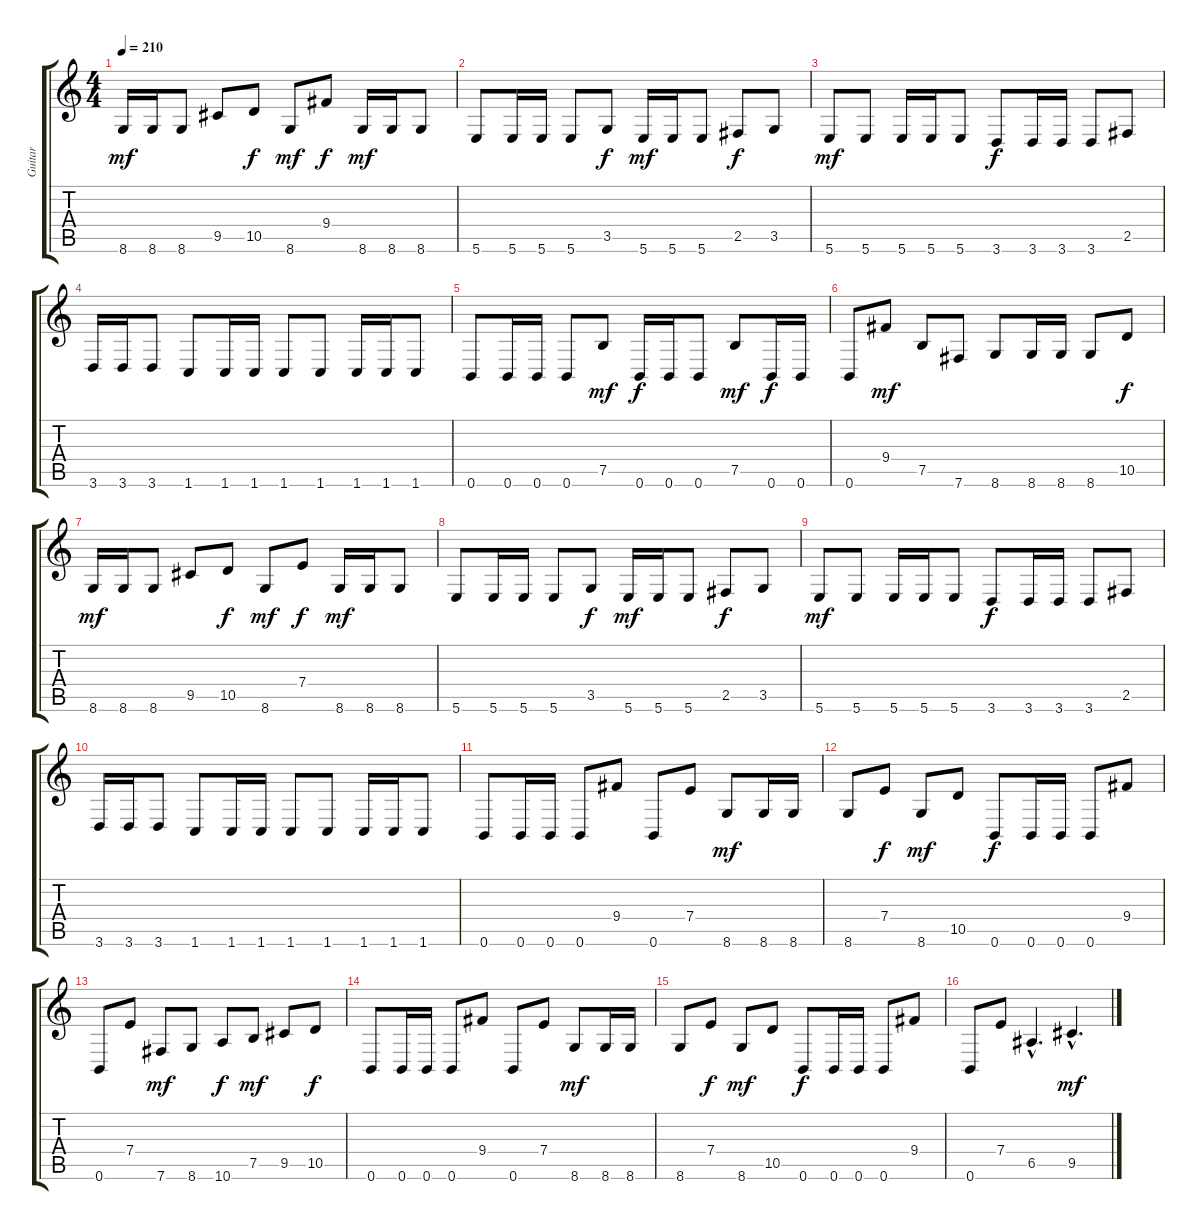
\track ("Guitar" "Guitar") {instrument overdrivenguitar}
\staff {score tabs}
\tuning (B3 Gb3 D3 A2 E2 B1) {hide}
\ts (4 4)
\tempo 210
\clef g2
\ks c
8.6.16{dy mf} 8.6.16 8.6.8 9.5.8 10.5.8{dy f} 8.6.8{dy mf} 9.4.8{dy f} 8.6.16{dy mf} 8.6.16 8.6.8 |
5.6.8 5.6.16 5.6.16 5.6.8 3.5.8{dy f} 5.6.16{dy mf} 5.6.16 5.6.8 2.5.8{dy f} 3.5.8 |
5.6.8{dy mf} 5.6.8 5.6.16 5.6.16 5.6.8 3.6.8{dy f} 3.6.16 3.6.16 3.6.8 2.5.8 |
3.6.16 3.6.16 3.6.8 1.6.8 1.6.16 1.6.16 1.6.8 1.6.8 1.6.16 1.6.16 1.6.8 |
0.6.8 0.6.16 0.6.16 0.6.8 7.5.8{dy mf} 0.6.16{dy f} 0.6.16 0.6.8 7.5.8{dy mf} 0.6.16{dy f} 0.6.16 |
0.6.8 9.4.8{dy mf} 7.5.8 7.6.8 8.6.8 8.6.16 8.6.16 8.6.8 10.5.8{dy f} |
8.6.16{dy mf} 8.6.16 8.6.8 9.5.8 10.5.8{dy f} 8.6.8{dy mf} 7.4.8{dy f} 8.6.16{dy mf} 8.6.16 8.6.8 |
5.6.8 5.6.16 5.6.16 5.6.8 3.5.8{dy f} 5.6.16{dy mf} 5.6.16 5.6.8 2.5.8{dy f} 3.5.8 |
5.6.8{dy mf} 5.6.8 5.6.16 5.6.16 5.6.8 3.6.8{dy f} 3.6.16 3.6.16 3.6.8 2.5.8 |
3.6.16 3.6.16 3.6.8 1.6.8 1.6.16 1.6.16 1.6.8 1.6.8 1.6.16 1.6.16 1.6.8 |
0.6.8 0.6.16 0.6.16 0.6.8 9.4.8 0.6.8 7.4.8 8.6.8{dy mf} 8.6.16 8.6.16 |
8.6.8 7.4.8{dy f} 8.6.8{dy mf} 10.5.8 0.6.8{dy f} 0.6.16 0.6.16 0.6.8 9.4.8 |
0.6.8 7.4.8 7.6.8{dy mf} 8.6.8 10.6.8{dy f} 7.5.8{dy mf} 9.5.8 10.5.8{dy f} |
0.6.8 0.6.16 0.6.16 0.6.8 9.4.8 0.6.8 7.4.8 8.6.8{dy mf} 8.6.16 8.6.16 |
8.6.8 7.4.8{dy f} 8.6.8{dy mf} 10.5.8 0.6.8{dy f} 0.6.16 0.6.16 0.6.8 9.4.8 |
0.6.8 7.4.8 6.5{hac}.4{d} 9.5{hac}.4{d dy mf}
